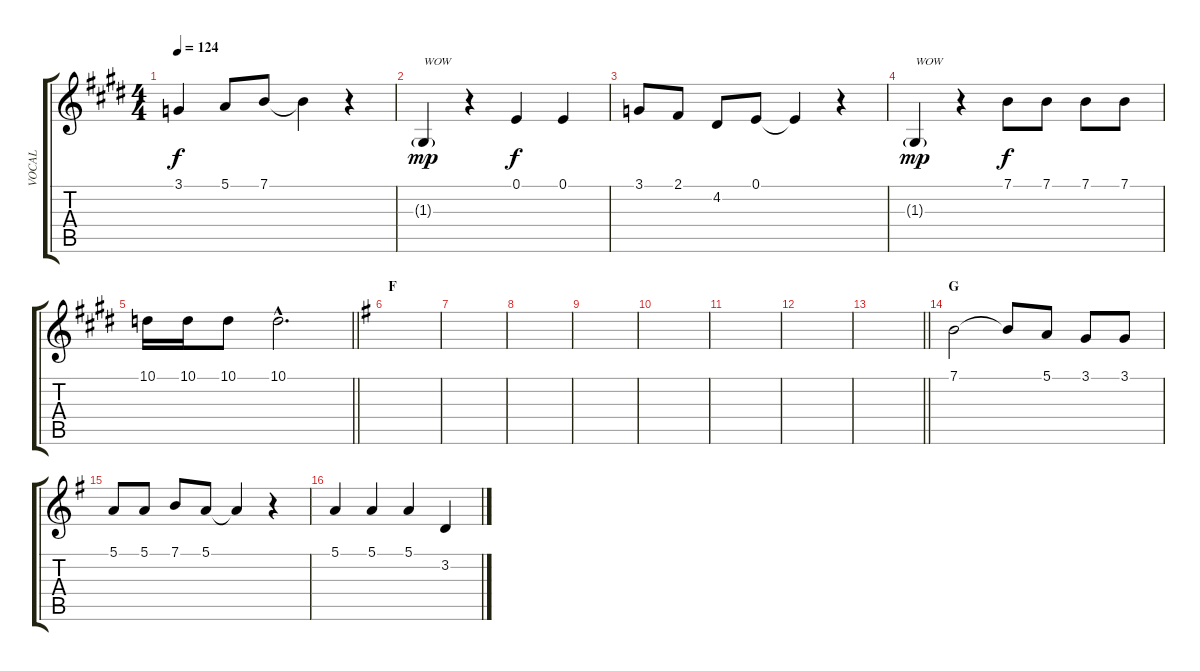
\track ("VOCAL" "VOCAL") {instrument oboe}
\staff {score tabs}
\tuning (E4 B3 G3 D3 A2 E2) {hide}
\ts (4 4)
\tempo 124
\clef g2
\ks e
3.1.4{dy f} 5.1.8 7.1.8 7.1{t}.4 r.4 |
1.3{g}.4{txt "WOW" dy mp} r.4 0.1.4{dy f} 0.1.4 |
3.1.8 2.1.8 4.2.8 0.1.8 0.1{t}.4 r.4 |
1.3{g}.4{txt "WOW" dy mp} r.4 7.1.8{dy f} 7.1.8 7.1.8 7.1.8 |
\barLineRight lightlight
10.1.16 10.1.16 10.1.8 10.1{hac}.2{d} |
\section ("" "F")
\ks g
|
|
|
|
|
|
|
\barLineRight lightlight
|
\section ("" "G")
7.1.2 7.1{t}.8 5.1.8 3.1.8 3.1.8 |
5.1.8 5.1.8 7.1.8 5.1.8 5.1{t}.4 r.4 |
5.1.4 5.1.4 5.1.4 3.2.4
